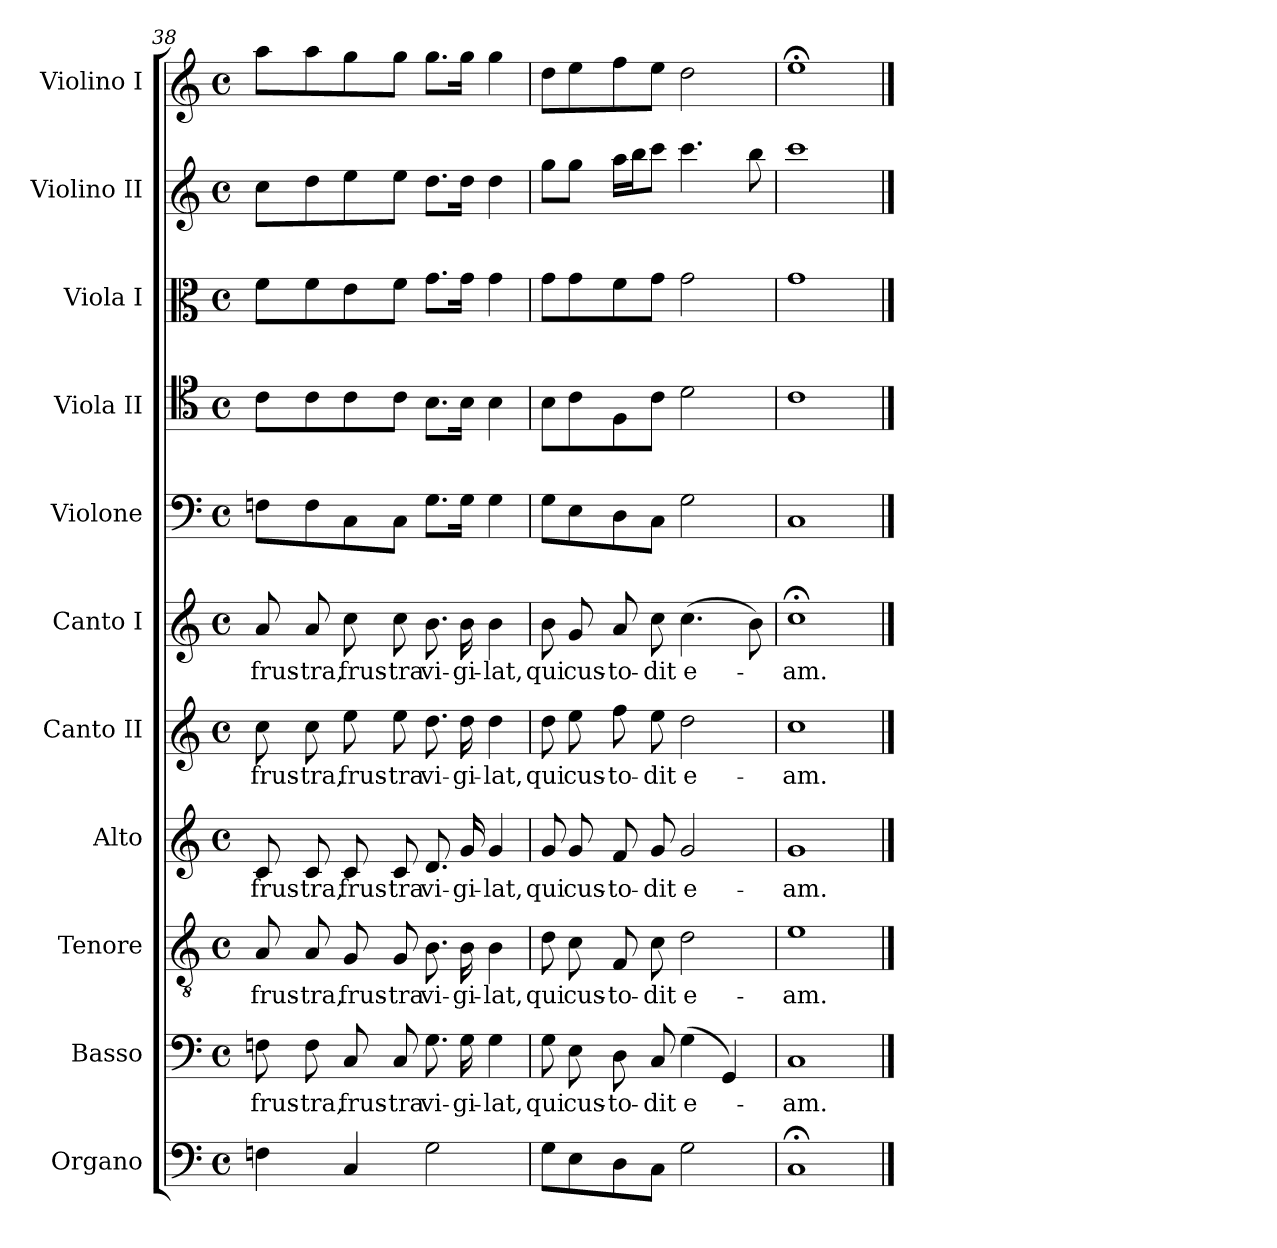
**kern	**kern	**text	**kern	**text	**kern	**text	**kern	**text	**kern	**text	**kern	**kern	**kern	**kern	**kern
*part11	*part10	*part10	*part9	*part9	*part8	*part8	*part7	*part7	*part6	*part6	*part5	*part4	*part3	*part2	*part1
*staff11	*staff10	*staff10	*staff9	*staff9	*staff8	*staff8	*staff7	*staff7	*staff6	*staff6	*staff5	*staff4	*staff3	*staff2	*staff1
*I"Organo	*I"Basso	*	*I"Tenore	*	*I"Alto	*	*I"Canto II	*	*I"Canto I	*	*I"Violone	*I"Viola II	*I"Viola I	*I"Violino II	*I"Violino I
*I'Org.	*I'B.	*	*I'T.	*	*I'A.	*	*I'C. II	*	*I'C. I	*	*I'Vne.	*I'Vla. II	*I'Vla. I	*I'Vl. II	*I'Vl. I
*clefF4	*clefF4	*	*clefGv2	*	*clefG2	*	*clefG2	*	*clefG2	*	*clefF4	*clefC4	*clefC3	*clefG2	*clefG2
*	*	*	*ITrd7c12	*	*	*	*	*	*	*	*	*	*	*	*
*k[]	*k[]	*	*k[]	*	*k[]	*	*k[]	*	*k[]	*	*k[]	*k[]	*k[]	*k[]	*k[]
*C:	*C:	*	*C:	*	*C:	*	*C:	*	*C:	*	*C:	*C:	*C:	*C:	*C:
*M4/4	*M4/4	*	*M4/4	*	*M4/4	*	*M4/4	*	*M4/4	*	*M4/4	*M4/4	*M4/4	*M4/4	*M4/4
*met(c)	*met(c)	*	*met(c)	*	*met(c)	*	*met(c)	*	*met(c)	*	*met(c)	*met(c)	*met(c)	*met(c)	*met(c)
=38	=38	=38	=38	=38	=38	=38	=38	=38	=38	=38	=38	=38	=38	=38	=38
!	!	!LO:LY:b:color=#000000	!	!	!	!	!	!	!	!	!	!	!	!	!
!	!	!	!	!LO:LY:b:color=#000000	!	!	!	!	!	!	!	!	!	!	!
!	!	!	!	!	!	!LO:LY:b:color=#000000	!	!	!	!	!	!	!	!	!
!	!	!	!	!	!	!	!	!LO:LY:b:color=#000000	!	!	!	!	!	!	!
!	!	!	!	!	!	!	!	!	!	!LO:LY:b:color=#000000	!	!	!	!	!
4Fni\	8Fni\	frus-	8AAi/	frus-	8ci/	frus-	8cci\	frus-	8ai/	frus-	8Fni\L	8ci\L	8fi\L	8cci\L	8aai\L
!	!	!LO:LY:b:color=#000000	!	!	!	!	!	!	!	!	!	!	!	!	!
!	!	!	!	!LO:LY:b:color=#000000	!	!	!	!	!	!	!	!	!	!	!
!	!	!	!	!	!	!LO:LY:b:color=#000000	!	!	!	!	!	!	!	!	!
!	!	!	!	!	!	!	!	!LO:LY:b:color=#000000	!	!	!	!	!	!	!
!	!	!	!	!	!	!	!	!	!	!LO:LY:b:color=#000000	!	!	!	!	!
.	8Fi\	-tra,	8AAi/	-tra,	8ci/	-tra,	8cci\	-tra,	8ai/	-tra,	8Fi\	8ci\	8fi\	8ddi\	8aai\
!	!	!LO:LY:b:color=#000000	!	!	!	!	!	!	!	!	!	!	!	!	!
!	!	!	!	!LO:LY:b:color=#000000	!	!	!	!	!	!	!	!	!	!	!
!	!	!	!	!	!	!LO:LY:b:color=#000000	!	!	!	!	!	!	!	!	!
!	!	!	!	!	!	!	!	!LO:LY:b:color=#000000	!	!	!	!	!	!	!
!	!	!	!	!	!	!	!	!	!	!LO:LY:b:color=#000000	!	!	!	!	!
4Ci/	8Ci/	frus-	8GGi/	frus-	8ci/	frus-	8eei\	frus-	8cci\	frus-	8Ci\	8ci\	8ei\	8eei\	8ggi\
!	!	!LO:LY:b:color=#000000	!	!	!	!	!	!	!	!	!	!	!	!	!
!	!	!	!	!LO:LY:b:color=#000000	!	!	!	!	!	!	!	!	!	!	!
!	!	!	!	!	!	!LO:LY:b:color=#000000	!	!	!	!	!	!	!	!	!
!	!	!	!	!	!	!	!	!LO:LY:b:color=#000000	!	!	!	!	!	!	!
!	!	!	!	!	!	!	!	!	!	!LO:LY:b:color=#000000	!	!	!	!	!
.	8Ci/	-tra	8GGi/	-tra	8ci/	-tra	8eei\	-tra	8cci\	-tra	8Ci\J	8ci\J	8fi\J	8eei\J	8ggi\J
!	!	!LO:LY:b:color=#000000	!	!	!	!	!	!	!	!	!	!	!	!	!
!	!	!	!	!LO:LY:b:color=#000000	!	!	!	!	!	!	!	!	!	!	!
!	!	!	!	!	!	!LO:LY:b:color=#000000	!	!	!	!	!	!	!	!	!
!	!	!	!	!	!	!	!	!LO:LY:b:color=#000000	!	!	!	!	!	!	!
!	!	!	!	!	!	!	!	!	!	!LO:LY:b:color=#000000	!	!	!	!	!
2Gi\	8.Gi\	vi-	8.BBi\	vi-	8.di/	vi-	8.ddi\	vi-	8.bi\	vi-	8.Gi\L	8.Bi\L	8.gi\L	8.ddi\L	8.ggi\L
!	!	!LO:LY:b:color=#000000	!	!	!	!	!	!	!	!	!	!	!	!	!
!	!	!	!	!LO:LY:b:color=#000000	!	!	!	!	!	!	!	!	!	!	!
!	!	!	!	!	!	!LO:LY:b:color=#000000	!	!	!	!	!	!	!	!	!
!	!	!	!	!	!	!	!	!LO:LY:b:color=#000000	!	!	!	!	!	!	!
!	!	!	!	!	!	!	!	!	!	!LO:LY:b:color=#000000	!	!	!	!	!
.	16Gi\	-gi-	16BBi\	-gi-	16gi/	-gi-	16ddi\	-gi-	16bi\	-gi-	16Gi\Jk	16Bi\Jk	16gi\Jk	16ddi\Jk	16ggi\Jk
!	!	!LO:LY:b:color=#000000	!	!	!	!	!	!	!	!	!	!	!	!	!
!	!	!	!	!LO:LY:b:color=#000000	!	!	!	!	!	!	!	!	!	!	!
!	!	!	!	!	!	!LO:LY:b:color=#000000	!	!	!	!	!	!	!	!	!
!	!	!	!	!	!	!	!	!LO:LY:b:color=#000000	!	!	!	!	!	!	!
!	!	!	!	!	!	!	!	!	!	!LO:LY:b:color=#000000	!	!	!	!	!
.	4Gi\	-lat,	4BBi\	-lat,	4gi/	-lat,	4ddi\	-lat,	4bi\	-lat,	4Gi\	4Bi\	4gi\	4ddi\	4ggi\
=39	=39	=39	=39	=39	=39	=39	=39	=39	=39	=39	=39	=39	=39	=39	=39
!	!	!LO:LY:b:color=#000000	!	!	!	!	!	!	!	!	!	!	!	!	!
!	!	!	!	!LO:LY:b:color=#000000	!	!	!	!	!	!	!	!	!	!	!
!	!	!	!	!	!	!LO:LY:b:color=#000000	!	!	!	!	!	!	!	!	!
!	!	!	!	!	!	!	!	!LO:LY:b:color=#000000	!	!	!	!	!	!	!
!	!	!	!	!	!	!	!	!	!	!LO:LY:b:color=#000000	!	!	!	!	!
8Gi\L	8Gi\	qui	8Di\	qui	8gi/	qui	8ddi\	qui	8bi\	qui	8Gi\L	8Bi\L	8gi\L	8ggi\L	8ddi\L
!	!	!LO:LY:b:color=#000000	!	!	!	!	!	!	!	!	!	!	!	!	!
!	!	!	!	!LO:LY:b:color=#000000	!	!	!	!	!	!	!	!	!	!	!
!	!	!	!	!	!	!LO:LY:b:color=#000000	!	!	!	!	!	!	!	!	!
!	!	!	!	!	!	!	!	!LO:LY:b:color=#000000	!	!	!	!	!	!	!
!	!	!	!	!	!	!	!	!	!	!LO:LY:b:color=#000000	!	!	!	!	!
8Ei\	8Ei\	cus-	8Ci\	cus-	8gi/	cus-	8eei\	cus-	8gi/	cus-	8Ei\	8ci\	8gi\	8ggi\J	8eei\
!	!	!LO:LY:b:color=#000000	!	!	!	!	!	!	!	!	!	!	!	!	!
!	!	!	!	!LO:LY:b:color=#000000	!	!	!	!	!	!	!	!	!	!	!
!	!	!	!	!	!	!LO:LY:b:color=#000000	!	!	!	!	!	!	!	!	!
!	!	!	!	!	!	!	!	!LO:LY:b:color=#000000	!	!	!	!	!	!	!
!	!	!	!	!	!	!	!	!	!	!LO:LY:b:color=#000000	!	!	!	!	!
8Di\	8Di\	-to-	8FFi/	-to-	8fi/	-to-	8ffi\	-to-	8ai/	-to-	8Di\	8Fi\	8fi\	16aai\LL	8ffi\
.	.	.	.	.	.	.	.	.	.	.	.	.	.	16bbi\J	.
!	!	!LO:LY:b:color=#000000	!	!	!	!	!	!	!	!	!	!	!	!	!
!	!	!	!	!LO:LY:b:color=#000000	!	!	!	!	!	!	!	!	!	!	!
!	!	!	!	!	!	!LO:LY:b:color=#000000	!	!	!	!	!	!	!	!	!
!	!	!	!	!	!	!	!	!LO:LY:b:color=#000000	!	!	!	!	!	!	!
!	!	!	!	!	!	!	!	!	!	!LO:LY:b:color=#000000	!	!	!	!	!
8Ci\J	8Ci/	-dit	8Ci\	-dit	8gi/	-dit	8eei\	-dit	8cci\	-dit	8Ci\J	8ci\J	8gi\J	8ccci\J	8eei\J
!	!	!LO:LY:b:color=#000000	!	!	!	!	!	!	!	!	!	!	!	!	!
!	!	!	!	!LO:LY:b:color=#000000	!	!	!	!	!	!	!	!	!	!	!
!	!	!	!	!	!	!LO:LY:b:color=#000000	!	!	!	!	!	!	!	!	!
!	!	!	!	!	!	!	!	!LO:LY:b:color=#000000	!	!	!	!	!	!	!
!	!	!	!	!	!	!	!	!	!	!LO:LY:b:color=#000000	!	!	!	!	!
2Gi\	(4Gi\	e-	2Di\	e-	2gi/	e-	2ddi\	e-	(4.cci\	e-	2Gi\	2di\	2gi\	4.ccci\	2ddi\
.	4GGi/)	.	.	.	.	.	.	.	.	.	.	.	.	.	.
.	.	.	.	.	.	.	.	.	8bi\)	.	.	.	.	8bbi\	.
=40	=40	=40	=40	=40	=40	=40	=40	=40	=40	=40	=40	=40	=40	=40	=40
!	!	!LO:LY:b:color=#000000	!	!	!	!	!	!	!	!	!	!	!	!	!
!	!	!	!	!LO:LY:b:color=#000000	!	!	!	!	!	!	!	!	!	!	!
!	!	!	!	!	!	!LO:LY:b:color=#000000	!	!	!	!	!	!	!	!	!
!	!	!	!	!	!	!	!	!LO:LY:b:color=#000000	!	!	!	!	!	!	!
!	!	!	!	!	!	!	!	!	!	!LO:LY:b:color=#000000	!	!	!	!	!
1C;i	1Ci	-am.	1Ei	-am.	1gi	-am.	1cci	-am.	1cc;i	-am.	1Ci	1ci	1gi	1ccci	1ee;i
==	==	==	==	==	==	==	==	==	==	==	==	==	==	==	==
*-	*-	*-	*-	*-	*-	*-	*-	*-	*-	*-	*-	*-	*-	*-	*-
